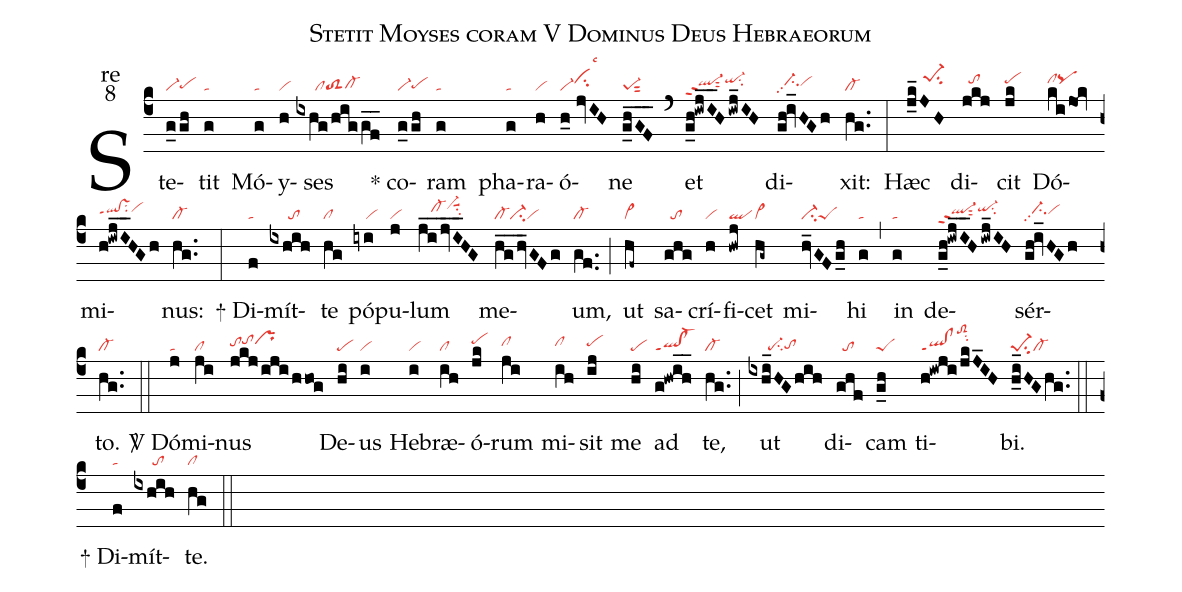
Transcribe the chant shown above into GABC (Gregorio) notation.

name:Stetit Moyses coram V Dominus Deus Hebraeorum;
office-part:re;
mode:8;
nabc-lines:1;
%%
(c4) Ste(g_0gh|vi-pehg)tit(g|ta) Mó(g|ta)y(h|vi)ses(ixhg/higgf__|//////cltoS2cl-hg) <sp>*</sp> co(g_0gh|vi-pehg)ram(g|ta) pha(g|ta)ra(h|vi)ó(h_0//jvIH|vi-cihilsc3)ne(g_hGF___|pe-1sut2) (`) <nlba>et</nlba>(g_h!iwjI__H/iwj_IH|ql-hhppt2sut2qi-hisu2) di(gh!iv_HGh|//ci-hhpp2vihh)xit:(hg..|cl-) (:) Hæc(j_k_JH|/////pe-1hjsu2) di(jkj|//tohi)cit(jk|pehi) Dó(ki/jok|clhipqhi)mi(h!iwjI__HGh|qlhh!vshhppt1su2vihi)nus:(hg..|cl-) (:)
<sp>+</sp> Di(f|ta)mít(ixhih|//////to)te(hg|cl) pó(iyi|////vi)pu(j|vi)lum(ji__/jvI__HG|////cl-hivi-hjsuu1su2) me(hg__/hv_GFg|cl-ci-vi)um,(gf..|cl-) (;) ut(hf~|vi>) sa(ghg|//to)crí(h|vi)fi(hwj|ql)cet(hg~|vi>) mi(hv_GFg_h|ci-peS)hi(g|ta) (,) in(g|ta) <nlba>de(g_h!iwjI__H/iwj_IH|ql-hhppt2sut2qi-hisu2)</nlba>sér(gh!iv_HGh|//ci-hhpp2vihh)to.(hg..|cl-) (::)

<sp>V/</sp> Dó(j|ta)mi(ji|cl)nus(jkj/iji/hhog|tohhtohiprhi) De(hi|pe)us(i|vi) He(i|vi)bræ(ih|cl)ó(jk|pehi)rum(ji|clhh) mi(ih|clhh)sit(ij|pehh) me(hi|pe) ad(g!hwih__|ql!cl-ppt1) te,(hg..|cl-) (;) ut(ixhi_HGhih|//////pe-su2tohg) di(ghf|//to)cam(g_h|peS) ti(h!iwji/jkJ_IH|ql!clppt1toS2hmsu2)bi.(h_i_HGhg..|pe-1su2cl-) (::)
<sp>+</sp> Di(f|ta)mít(ixhih|//////to)te.(hg|cl) (::)
